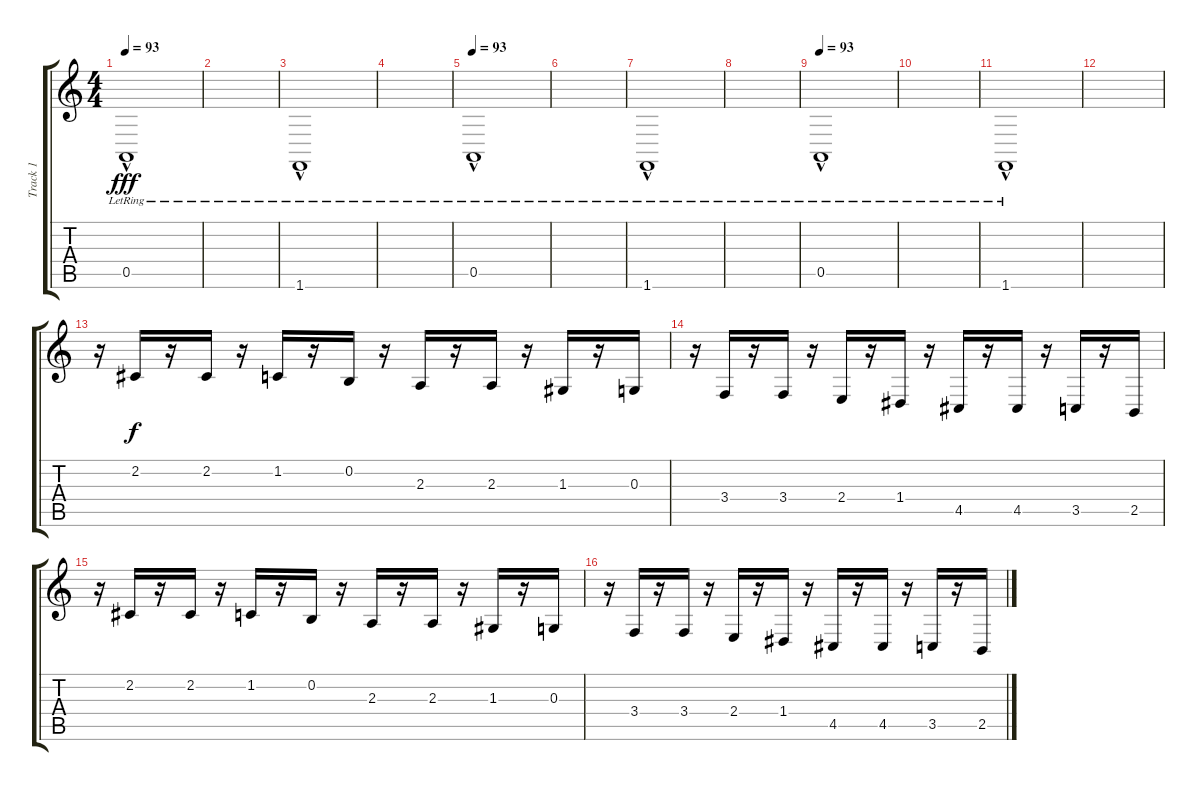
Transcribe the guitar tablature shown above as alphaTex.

\track ("Track 1" "Track 1") {instrument harpsichord}
\staff {score tabs}
\tuning (E4 B3 G3 D3 A2 E2) {hide}
\ts (4 4)
\tempo 93
\clef g2
\ks c
0.5{hac lr}.1{dy fff} |
|
1.6{hac lr}.1 |
|
\tempo 93
0.5{hac lr}.1 |
|
1.6{hac lr}.1 |
|
\tempo 93
0.5{hac lr}.1 |
|
1.6{hac lr}.1 |
|
r.16 2.2.16{dy f} r.16 2.2.16 r.16 1.2.16 r.16 0.2.16 r.16 2.3.16 r.16 2.3.16 r.16 1.3.16 r.16 0.3.16 |
r.16 3.4.16 r.16 3.4.16 r.16 2.4.16 r.16 1.4.16 r.16 4.5.16 r.16 4.5.16 r.16 3.5.16 r.16 2.5.16 |
r.16 2.2.16 r.16 2.2.16 r.16 1.2.16 r.16 0.2.16 r.16 2.3.16 r.16 2.3.16 r.16 1.3.16 r.16 0.3.16 |
r.16 3.4.16 r.16 3.4.16 r.16 2.4.16 r.16 1.4.16 r.16 4.5.16 r.16 4.5.16 r.16 3.5.16 r.16 2.5.16
